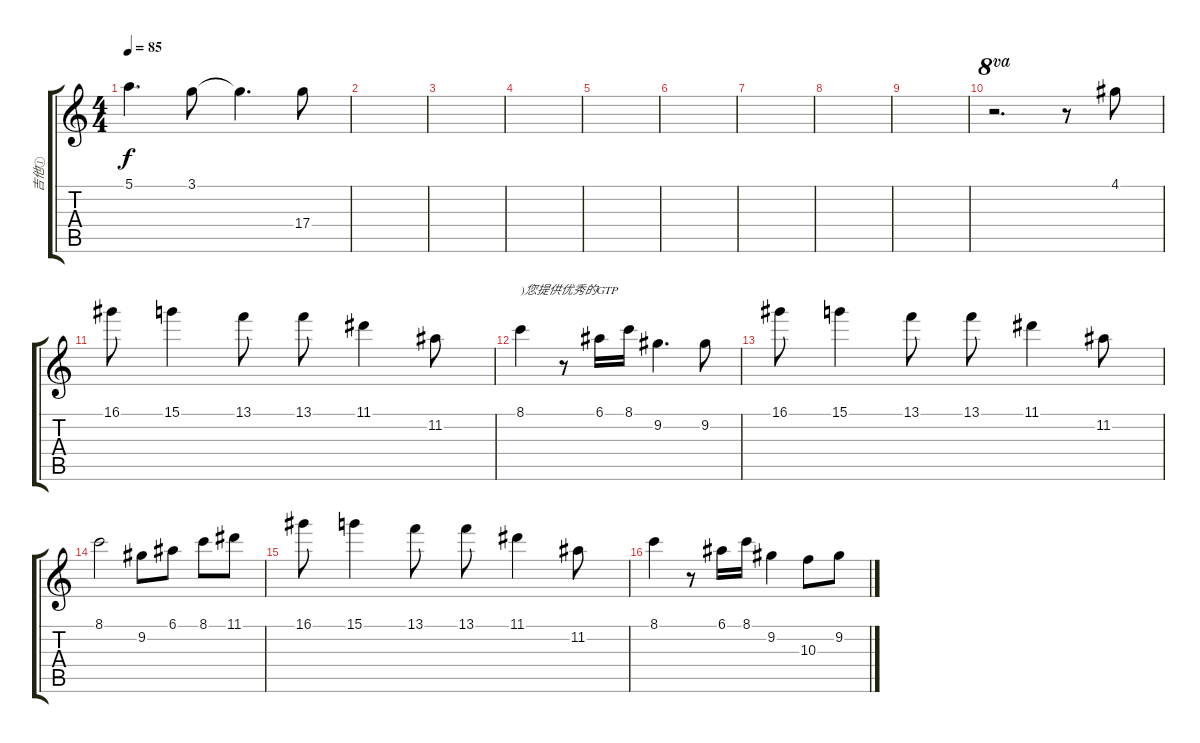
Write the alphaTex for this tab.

\track ("吉他①" "吉他①") {instrument acousticguitarnylon}
\staff {score tabs}
\tuning (E4 B3 G3 D3 A2 E2) {hide}
\ts (4 4)
\tempo 85
\clef g2
\ks c
5.1.4{d dy f} 3.1.8 3.1{t}.4{d} 17.4.8 |
|
|
|
|
|
|
|
|
r.2{d ot 8va} r.8 4.1.8 |
16.1.8 15.1.4 13.1.8 13.1.8 11.1.4 11.2.8 |
8.1.4{txt ")您提供优秀的GTP"} r.8 6.1.16 8.1.16 9.2.4{d} 9.2.8 |
16.1.8 15.1.4 13.1.8 13.1.8 11.1.4 11.2.8 |
8.1.2 9.2.8 6.1.8 8.1.8 11.1.8 |
16.1.8 15.1.4 13.1.8 13.1.8 11.1.4 11.2.8 |
8.1.4 r.8 6.1.16 8.1.16 9.2.4 10.3.8 9.2.8
